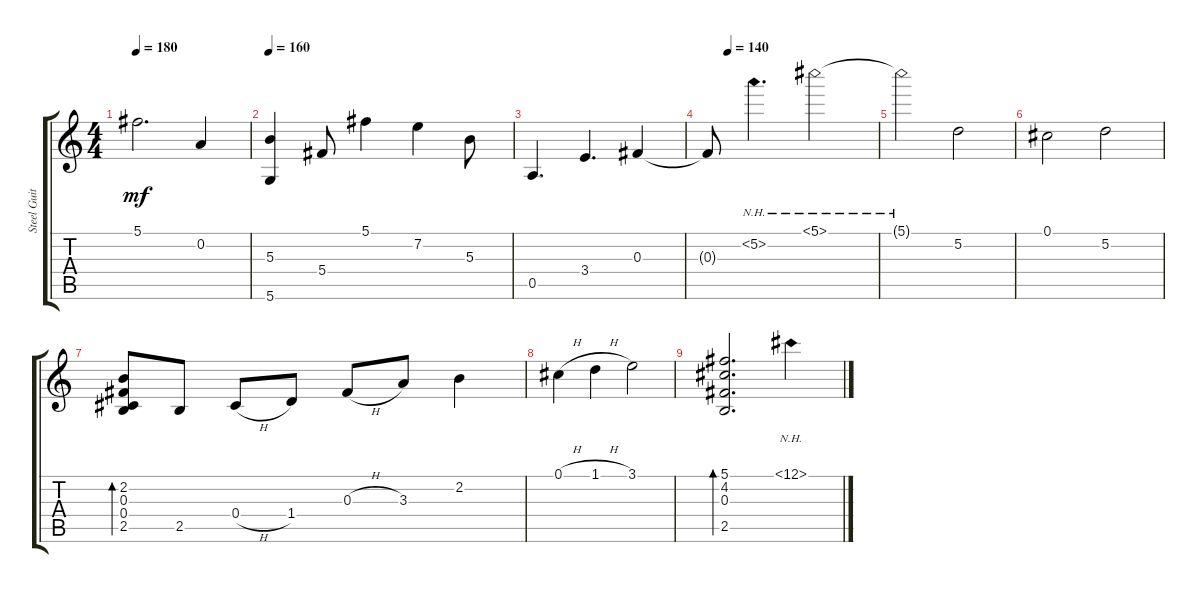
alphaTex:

\track ("Steel Guitar" "Steel Guit") {instrument acousticguitarsteel}
\staff {score tabs}
\tuning (Db4 A3 Gb3 Db3 A2 D2) {hide}
\ts (4 4)
\tempo 180
\clef g2
\ks c
5.1.2{d dy mf} 0.2.4 |
\tempo 160
(5.3 5.6).4 5.4.8 5.1.4 7.2.4 5.3.8 |
0.5.4{d} 3.4.4{d} 0.3.4 |
\tempo (140 0.125)
0.3{t}.8 5.2{nh}.4{d} 5.1{nh}.2 |
5.1{nh t}.2 5.2.2 |
0.1.2 5.2.2 |
(2.2 0.3 0.4 2.5).8{bd 120} 2.5.8 0.4{h}.8 1.4.8 0.3{h}.8 3.3.8 2.2.4 |
0.1{h}.4 1.1{h}.4 3.1.2 |
(5.1 4.2 0.3 2.5).2{d bd 480} 12.1{nh}.4
